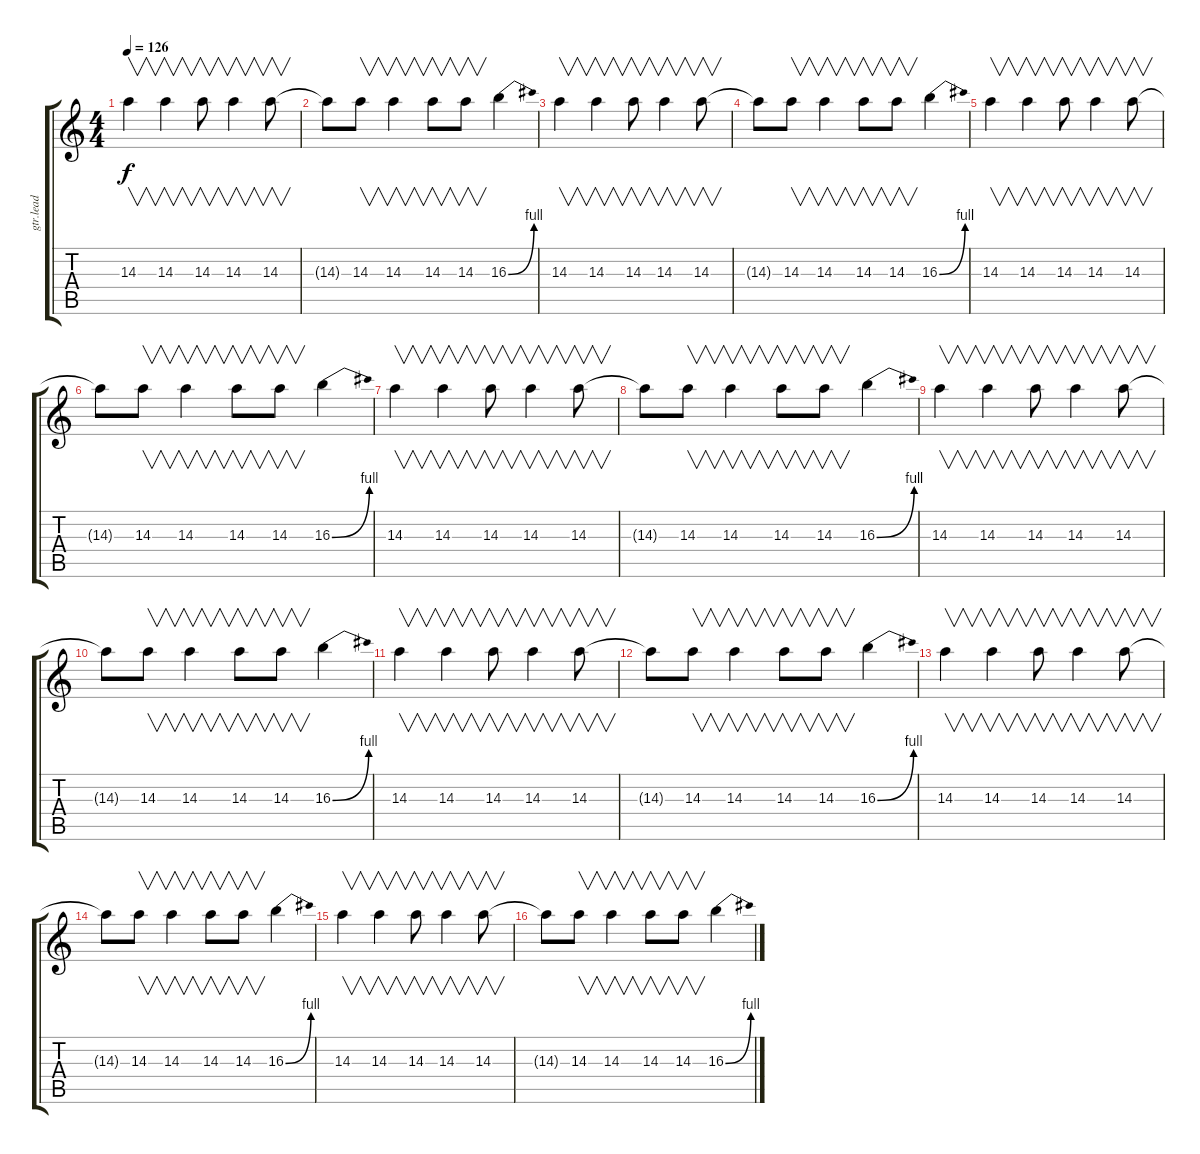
\track ("gtr.lead" "gtr.lead") {instrument overdrivenguitar}
\staff {score tabs}
\tuning (E4 B3 G3 D3 A2 E2) {hide}
\ts (4 4)
\tempo 126
\clef g2
\ks c
14.3.4{v dy f volume 11} 14.3.4{v} 14.3.8{v} 14.3.4{v} 14.3.8{v} |
14.3{t}.8 14.3.8{v} 14.3.4{v} 14.3.8{v} 14.3.8{v} 16.3{be (bend 0 0 60 4)}.4 |
14.3.4{v} 14.3.4{v} 14.3.8{v} 14.3.4{v} 14.3.8{v} |
14.3{t}.8 14.3.8{v} 14.3.4{v} 14.3.8{v} 14.3.8{v} 16.3{be (bend 0 0 60 4)}.4 |
14.3.4{v} 14.3.4{v} 14.3.8{v} 14.3.4{v} 14.3.8{v} |
14.3{t}.8 14.3.8{v} 14.3.4{v} 14.3.8{v} 14.3.8{v} 16.3{be (bend 0 0 60 4)}.4 |
14.3.4{v} 14.3.4{v} 14.3.8{v} 14.3.4{v} 14.3.8{v} |
14.3{t}.8 14.3.8{v} 14.3.4{v} 14.3.8{v} 14.3.8{v} 16.3{be (bend 0 0 60 4)}.4 |
14.3.4{v} 14.3.4{v} 14.3.8{v} 14.3.4{v} 14.3.8{v} |
14.3{t}.8 14.3.8{v} 14.3.4{v} 14.3.8{v} 14.3.8{v} 16.3{be (bend 0 0 60 4)}.4 |
14.3.4{v} 14.3.4{v} 14.3.8{v} 14.3.4{v} 14.3.8{v} |
14.3{t}.8 14.3.8{v} 14.3.4{v} 14.3.8{v} 14.3.8{v} 16.3{be (bend 0 0 60 4)}.4 |
14.3.4{v} 14.3.4{v} 14.3.8{v} 14.3.4{v} 14.3.8{v} |
14.3{t}.8 14.3.8{v} 14.3.4{v} 14.3.8{v} 14.3.8{v} 16.3{be (bend 0 0 60 4)}.4 |
14.3.4{v} 14.3.4{v} 14.3.8{v} 14.3.4{v} 14.3.8{v} |
14.3{t}.8 14.3.8{v} 14.3.4{v} 14.3.8{v} 14.3.8{v} 16.3{be (bend 0 0 60 4)}.4
